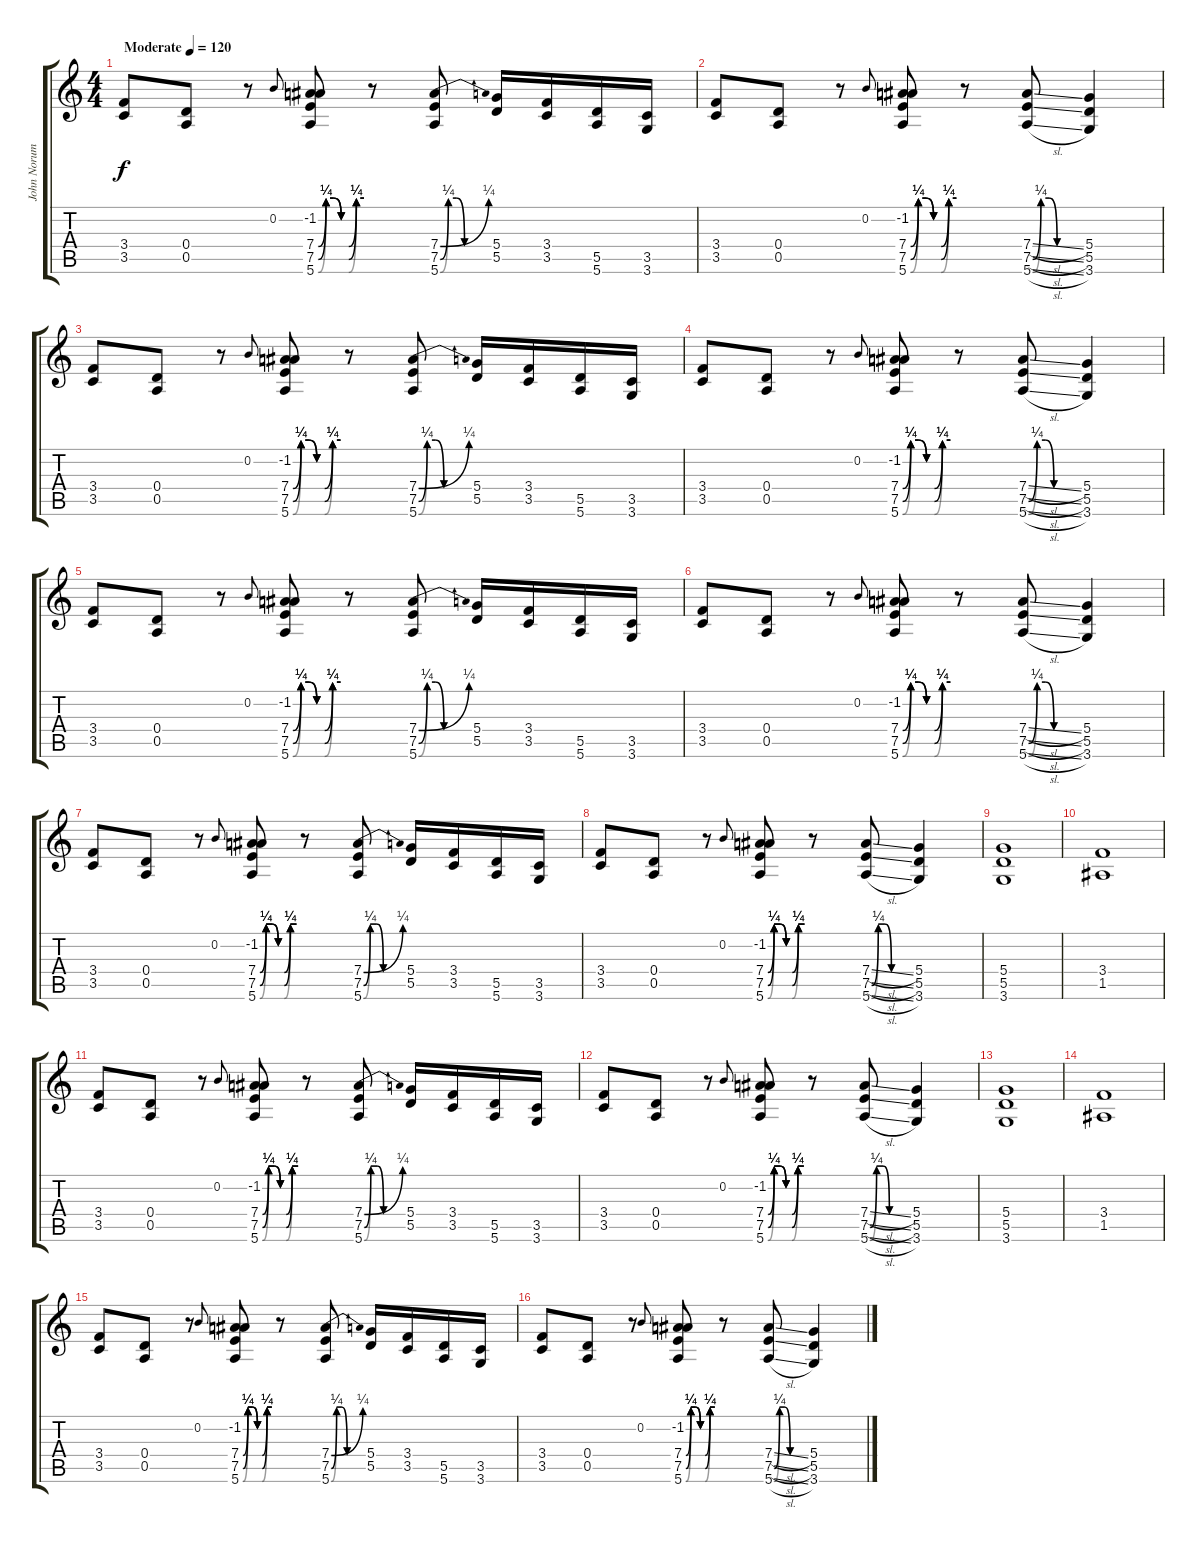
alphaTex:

\track ("John Norum" "John Norum") {instrument distortionguitar}
\staff {score tabs}
\tuning (E4 B3 G3 D3 A2 E2) {hide}
\ts (4 4)
\tempo (120 "Moderate")
\clef g2
\ks c
(3.4 3.5).8{dy f instrument distortionguitar} (0.4 0.5).8 r.8 0.2.8{gr onbeat} (-1.2 7.4{be (custom 0 0 10 1 20 1 30 0 40 0 50 1 60 1)} 7.5{be (custom 0 0 10 1 20 1 30 0 40 0 50 1 60 1)} 5.6{be (custom 0 0 10 1 20 1 30 0 40 0 50 1 60 1)}).8 r.8 (7.4{be (bend 0 0 60 1)} 7.5{be (custom 0 0 10 1 20 1 30 0 60 0)} 5.6{be (custom 0 0 10 1 20 1 30 0 60 0)}).8 (5.4 5.5).16 (3.4 3.5).16 (5.5 5.6).16 (3.5 3.6).16 |
(3.4 3.5).8 (0.4 0.5).8 r.8 0.2.8{gr onbeat} (-1.2 7.4{be (custom 0 0 10 1 20 1 30 0 40 0 50 1 60 1)} 7.5{be (custom 0 0 10 1 20 1 30 0 40 0 50 1 60 1)} 5.6{be (custom 0 0 10 1 20 1 30 0 40 0 50 1 60 1)}).8 r.8 (7.4{sl} 7.5{be (custom 0 0 10 1 20 1 30 0 60 0) sl} 5.6{be (custom 0 0 10 1 20 1 30 0 60 0) sl}).8 (5.4 5.5 3.6).4 |
(3.4 3.5).8 (0.4 0.5).8 r.8 0.2.8{gr onbeat} (-1.2 7.4{be (custom 0 0 10 1 20 1 30 0 40 0 50 1 60 1)} 7.5{be (custom 0 0 10 1 20 1 30 0 40 0 50 1 60 1)} 5.6{be (custom 0 0 10 1 20 1 30 0 40 0 50 1 60 1)}).8 r.8 (7.4{be (bend 0 0 60 1)} 7.5{be (custom 0 0 10 1 20 1 30 0 60 0)} 5.6{be (custom 0 0 10 1 20 1 30 0 60 0)}).8 (5.4 5.5).16 (3.4 3.5).16 (5.5 5.6).16 (3.5 3.6).16 |
(3.4 3.5).8 (0.4 0.5).8 r.8 0.2.8{gr onbeat} (-1.2 7.4{be (custom 0 0 10 1 20 1 30 0 40 0 50 1 60 1)} 7.5{be (custom 0 0 10 1 20 1 30 0 40 0 50 1 60 1)} 5.6{be (custom 0 0 10 1 20 1 30 0 40 0 50 1 60 1)}).8 r.8 (7.4{sl} 7.5{be (custom 0 0 10 1 20 1 30 0 60 0) sl} 5.6{be (custom 0 0 10 1 20 1 30 0 60 0) sl}).8 (5.4 5.5 3.6).4 |
(3.4 3.5).8 (0.4 0.5).8 r.8 0.2.8{gr onbeat} (-1.2 7.4{be (custom 0 0 10 1 20 1 30 0 40 0 50 1 60 1)} 7.5{be (custom 0 0 10 1 20 1 30 0 40 0 50 1 60 1)} 5.6{be (custom 0 0 10 1 20 1 30 0 40 0 50 1 60 1)}).8 r.8 (7.4{be (bend 0 0 60 1)} 7.5{be (custom 0 0 10 1 20 1 30 0 60 0)} 5.6{be (custom 0 0 10 1 20 1 30 0 60 0)}).8 (5.4 5.5).16 (3.4 3.5).16 (5.5 5.6).16 (3.5 3.6).16 |
(3.4 3.5).8 (0.4 0.5).8 r.8 0.2.8{gr onbeat} (-1.2 7.4{be (custom 0 0 10 1 20 1 30 0 40 0 50 1 60 1)} 7.5{be (custom 0 0 10 1 20 1 30 0 40 0 50 1 60 1)} 5.6{be (custom 0 0 10 1 20 1 30 0 40 0 50 1 60 1)}).8 r.8 (7.4{sl} 7.5{be (custom 0 0 10 1 20 1 30 0 60 0) sl} 5.6{be (custom 0 0 10 1 20 1 30 0 60 0) sl}).8 (5.4 5.5 3.6).4 |
(3.4 3.5).8 (0.4 0.5).8 r.8 0.2.8{gr onbeat} (-1.2 7.4{be (custom 0 0 10 1 20 1 30 0 40 0 50 1 60 1)} 7.5{be (custom 0 0 10 1 20 1 30 0 40 0 50 1 60 1)} 5.6{be (custom 0 0 10 1 20 1 30 0 40 0 50 1 60 1)}).8 r.8 (7.4{be (bend 0 0 60 1)} 7.5{be (custom 0 0 10 1 20 1 30 0 60 0)} 5.6{be (custom 0 0 10 1 20 1 30 0 60 0)}).8 (5.4 5.5).16 (3.4 3.5).16 (5.5 5.6).16 (3.5 3.6).16 |
(3.4 3.5).8 (0.4 0.5).8 r.8 0.2.8{gr onbeat} (-1.2 7.4{be (custom 0 0 10 1 20 1 30 0 40 0 50 1 60 1)} 7.5{be (custom 0 0 10 1 20 1 30 0 40 0 50 1 60 1)} 5.6{be (custom 0 0 10 1 20 1 30 0 40 0 50 1 60 1)}).8 r.8 (7.4{sl} 7.5{be (custom 0 0 10 1 20 1 30 0 60 0) sl} 5.6{be (custom 0 0 10 1 20 1 30 0 60 0) sl}).8 (5.4 5.5 3.6).4 |
(5.4 5.5 3.6).1 |
(3.4 1.5).1 |
(3.4 3.5).8 (0.4 0.5).8 r.8 0.2.8{gr onbeat} (-1.2 7.4{be (custom 0 0 10 1 20 1 30 0 40 0 50 1 60 1)} 7.5{be (custom 0 0 10 1 20 1 30 0 40 0 50 1 60 1)} 5.6{be (custom 0 0 10 1 20 1 30 0 40 0 50 1 60 1)}).8 r.8 (7.4{be (bend 0 0 60 1)} 7.5{be (custom 0 0 10 1 20 1 30 0 60 0)} 5.6{be (custom 0 0 10 1 20 1 30 0 60 0)}).8 (5.4 5.5).16 (3.4 3.5).16 (5.5 5.6).16 (3.5 3.6).16 |
(3.4 3.5).8 (0.4 0.5).8 r.8 0.2.8{gr onbeat} (-1.2 7.4{be (custom 0 0 10 1 20 1 30 0 40 0 50 1 60 1)} 7.5{be (custom 0 0 10 1 20 1 30 0 40 0 50 1 60 1)} 5.6{be (custom 0 0 10 1 20 1 30 0 40 0 50 1 60 1)}).8 r.8 (7.4{sl} 7.5{be (custom 0 0 10 1 20 1 30 0 60 0) sl} 5.6{be (custom 0 0 10 1 20 1 30 0 60 0) sl}).8 (5.4 5.5 3.6).4 |
(5.4 5.5 3.6).1 |
(3.4 1.5).1 |
(3.4 3.5).8 (0.4 0.5).8 r.8 0.2.8{gr onbeat} (-1.2 7.4{be (custom 0 0 10 1 20 1 30 0 40 0 50 1 60 1)} 7.5{be (custom 0 0 10 1 20 1 30 0 40 0 50 1 60 1)} 5.6{be (custom 0 0 10 1 20 1 30 0 40 0 50 1 60 1)}).8 r.8 (7.4{be (bend 0 0 60 1)} 7.5{be (custom 0 0 10 1 20 1 30 0 60 0)} 5.6{be (custom 0 0 10 1 20 1 30 0 60 0)}).8 (5.4 5.5).16 (3.4 3.5).16 (5.5 5.6).16 (3.5 3.6).16 |
(3.4 3.5).8 (0.4 0.5).8 r.8 0.2.8{gr onbeat} (-1.2 7.4{be (custom 0 0 10 1 20 1 30 0 40 0 50 1 60 1)} 7.5{be (custom 0 0 10 1 20 1 30 0 40 0 50 1 60 1)} 5.6{be (custom 0 0 10 1 20 1 30 0 40 0 50 1 60 1)}).8 r.8 (7.4{sl} 7.5{be (custom 0 0 10 1 20 1 30 0 60 0) sl} 5.6{be (custom 0 0 10 1 20 1 30 0 60 0) sl}).8 (5.4 5.5 3.6).4
